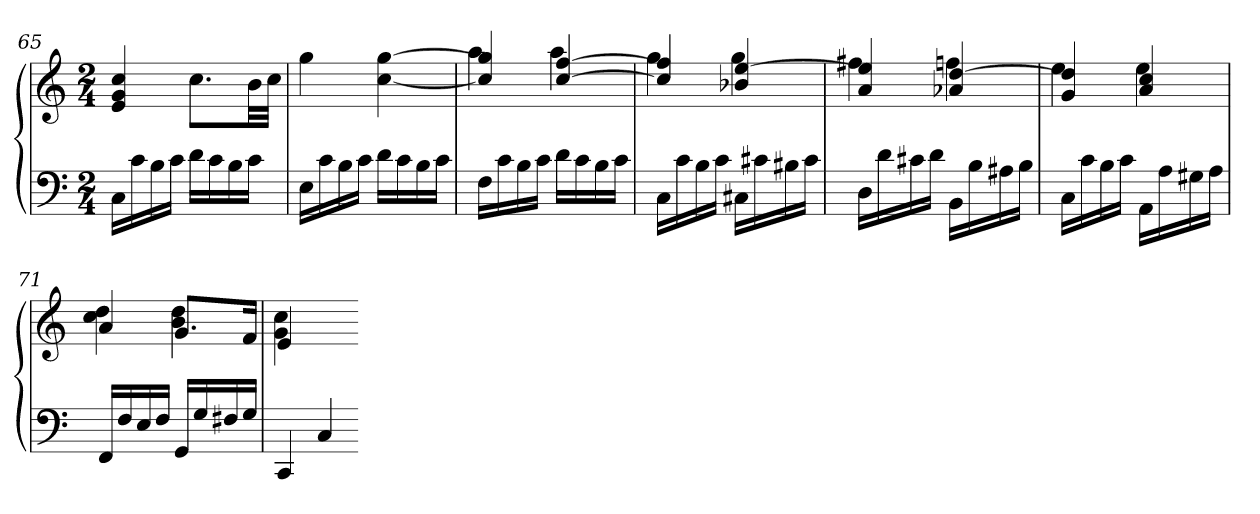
**kern	**kern
*part1	*part1
*staff2	*staff1
*clefF4	*clefG2
*k[]	*k[]
*C:	*C:
*M2/4	*M2/4
=65	=65
16CLL	4e 4g 4cc
16c	.
16B	.
16cJJ	.
16dLL	8.ccL
16c	.
16B	.
16cJJ	32bLL
.	32ccJJJ
=66	=66
16ELL	4gg
16c	.
16B	.
16cJJ	.
16dLL	[4cc [4gg
16c	.
16B	.
16cJJ	.
=67	=67
*	*^
16FLL	4cc] 4gg]	4aa
16c	.	.
16B	.	.
16cJJ	.	.
16dLL	[4cc [4ff	4aa
16c	.	.
16B	.	.
16cJJ	.	.
=68	=68	=68
16CLL	4cc] 4ff]	4gg
16c	.	.
16B	.	.
16cJJ	.	.
16C#XLL	4b-X [4ee	4gg
16c#X	.	.
16B#X	.	.
16c#JJ	.	.
=69	=69	=69
16DLL	4a 4ee]	4ff#X
16d	.	.
16c#X	.	.
16dJJ	.	.
16BBLL	4a-X [4dd	4ffn
16B	.	.
16A#X	.	.
16BJJ	.	.
=70	=70	=70
16CLL	4g 4dd]	4ee
16c	.	.
16B	.	.
16cJJ	.	.
16AALL	4a 4cc	4ee
16A	.	.
16G#X	.	.
16AJJ	.	.
=71	=71	=71
16FFLL	4a	4cc 4dd
16F	.	.
16E	.	.
16FJJ	.	.
16GGLL	8.gL	4b 4dd
16G	.	.
16F#X	.	.
16GJJ	16fJk	.
=72	=72	=72
4CC	4e	4g 4cc
4C	4ryy	4ryy
*	*v	*v
=-	=-
*-	*-
